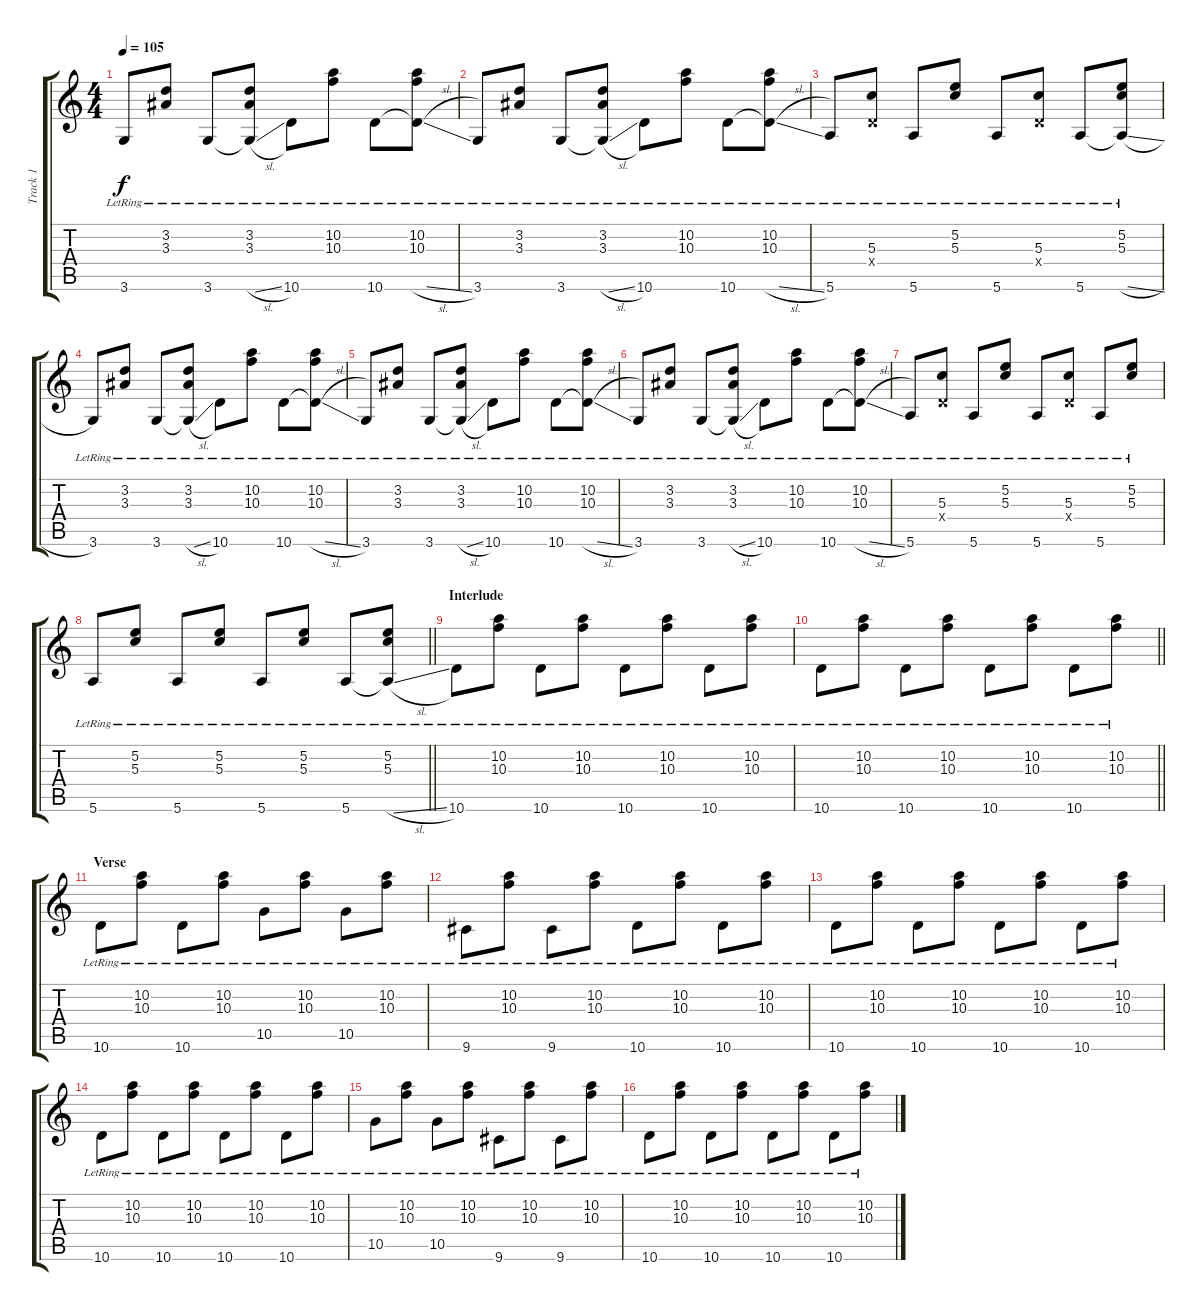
\track ("Track 1" "Track 1") {instrument acousticguitarsteel}
\staff {score tabs}
\tuning (E4 B3 G3 D3 A2 E2) {hide}
\ts (4 4)
\tempo 105
\clef g2
\ks c
3.6{lr}.8{dy f} (3.2{lr} 3.3{lr}).8 3.6{lr}.8 (3.2{lr} 3.3{lr} 3.6{sl t}).8 10.6{lr}.8 (10.2{lr} 10.3{lr}).8 10.6{lr}.8 (10.2{lr} 10.3{lr} 10.6{sl t}).8 |
3.6{lr}.8 (3.2{lr} 3.3{lr}).8 3.6{lr}.8 (3.2{lr} 3.3{lr} 3.6{sl t}).8 10.6{lr}.8 (10.2{lr} 10.3{lr}).8 10.6{lr}.8 (10.2{lr} 10.3{lr} 10.6{sl t}).8 |
5.6{lr}.8 (5.3{lr} 0.4{x}).8 5.6{lr}.8 (5.2{lr} 5.3{lr}).8 5.6{lr}.8 (5.3{lr} 0.4{x}).8 5.6{lr}.8 (5.2{lr} 5.3{lr} 5.6{sl t}).8 |
3.6{lr}.8 (3.2{lr} 3.3{lr}).8 3.6{lr}.8 (3.2{lr} 3.3{lr} 3.6{sl t}).8 10.6{lr}.8 (10.2{lr} 10.3{lr}).8 10.6{lr}.8 (10.2{lr} 10.3{lr} 10.6{sl t}).8 |
3.6{lr}.8 (3.2{lr} 3.3{lr}).8 3.6{lr}.8 (3.2{lr} 3.3{lr} 3.6{sl t}).8 10.6{lr}.8 (10.2{lr} 10.3{lr}).8 10.6{lr}.8 (10.2{lr} 10.3{lr} 10.6{sl t}).8 |
3.6{lr}.8 (3.2{lr} 3.3{lr}).8 3.6{lr}.8 (3.2{lr} 3.3{lr} 3.6{sl t}).8 10.6{lr}.8 (10.2{lr} 10.3{lr}).8 10.6{lr}.8 (10.2{lr} 10.3{lr} 10.6{sl t}).8 |
5.6{lr}.8 (5.3{lr} 0.4{x}).8 5.6{lr}.8 (5.2{lr} 5.3{lr}).8 5.6{lr}.8 (5.3{lr} 0.4{x}).8 5.6{lr}.8 (5.2{lr} 5.3{lr}).8 |
\barLineRight lightlight
5.6{lr}.8 (5.2{lr} 5.3{lr}).8 5.6{lr}.8 (5.2{lr} 5.3{lr}).8 5.6{lr}.8 (5.2{lr} 5.3{lr}).8 5.6{lr}.8 (5.2{lr} 5.3{lr} 5.6{sl t}).8 |
\section ("" "Interlude")
10.6{lr}.8 (10.2{lr} 10.3{lr}).8 10.6{lr}.8 (10.2{lr} 10.3{lr}).8 10.6{lr}.8 (10.2{lr} 10.3{lr}).8 10.6{lr}.8 (10.2{lr} 10.3{lr}).8 |
\barLineRight lightlight
10.6{lr}.8 (10.2{lr} 10.3{lr}).8 10.6{lr}.8 (10.2{lr} 10.3{lr}).8 10.6{lr}.8 (10.2{lr} 10.3{lr}).8 10.6{lr}.8 (10.2{lr} 10.3{lr}).8 |
\section ("" "Verse")
10.6{lr}.8 (10.2{lr} 10.3{lr}).8 10.6{lr}.8 (10.2{lr} 10.3{lr}).8 10.5{lr}.8 (10.2{lr} 10.3{lr}).8 10.5{lr}.8 (10.2{lr} 10.3{lr}).8 |
9.6{lr}.8 (10.2{lr} 10.3{lr}).8 9.6{lr}.8 (10.2{lr} 10.3{lr}).8 10.6{lr}.8 (10.2{lr} 10.3{lr}).8 10.6{lr}.8 (10.2{lr} 10.3{lr}).8 |
10.6{lr}.8 (10.2{lr} 10.3{lr}).8 10.6{lr}.8 (10.2{lr} 10.3{lr}).8 10.6{lr}.8 (10.2{lr} 10.3{lr}).8 10.6{lr}.8 (10.2{lr} 10.3{lr}).8 |
10.6{lr}.8 (10.2{lr} 10.3{lr}).8 10.6{lr}.8 (10.2{lr} 10.3{lr}).8 10.6{lr}.8 (10.2{lr} 10.3{lr}).8 10.6{lr}.8 (10.2{lr} 10.3{lr}).8 |
10.5{lr}.8 (10.2{lr} 10.3{lr}).8 10.5{lr}.8 (10.2{lr} 10.3{lr}).8 9.6{lr}.8 (10.2{lr} 10.3{lr}).8 9.6{lr}.8 (10.2{lr} 10.3{lr}).8 |
10.6{lr}.8 (10.2{lr} 10.3{lr}).8 10.6{lr}.8 (10.2{lr} 10.3{lr}).8 10.6{lr}.8 (10.2{lr} 10.3{lr}).8 10.6{lr}.8 (10.2{lr} 10.3{lr}).8
